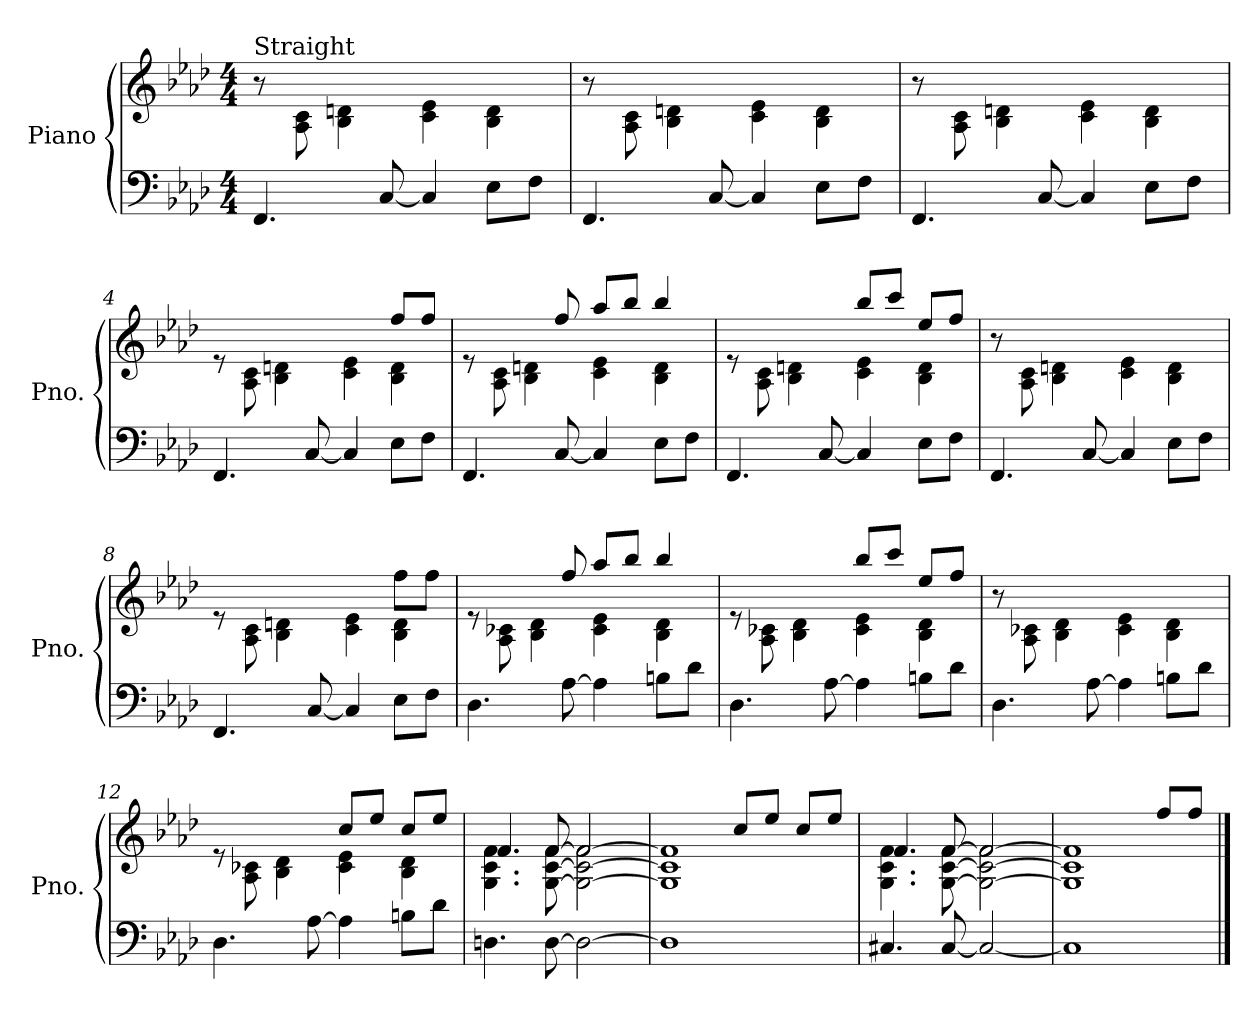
**kern	**kern
*part1	*part1
*staff2	*staff1
*I"Piano	*
*I'Pno.	*
*clefF4	*clefG2
*k[b-e-a-d-]	*k[b-e-a-d-]
*M4/4	*M4/4
*MM120	*MM120
=1	=1
!	!LO:TX:a:t=Straight
4.FF/	8r
.	8A-\ 8c\
.	4B-\ 4dn\
[8C/	.
4C/]	4c\ 4e-\
8E-\L	4B-\ 4d\
8F\J	.
=2	=2
4.FF/	8r
.	8A-\ 8c\
.	4B-\ 4dn\
[8C/	.
4C/]	4c\ 4e-\
8E-\L	4B-\ 4d\
8F\J	.
=3	=3
4.FF/	8r
.	8A-\ 8c\
.	4B-\ 4dn\
[8C/	.
4C/]	4c\ 4e-\
8E-\L	4B-\ 4d\
8F\J	.
=4	=4
*	*^
4.FF/	8re	2.ryy
.	8A-\ 8c\	.
.	4B-\ 4dn\	.
[8C/	.	.
4C/]	4c\ 4e-\	.
8E-\L	4B-\ 4d\	8ff/L
8F\J	.	8ff/J
!!LO:LB:g=z	!!
=5	=5	=5
4.FF/	8re	4.ryy
.	8A-\ 8c\	.
.	4B-\ 4dn\	.
[8C/	.	8ff/
4C/]	4c\ 4e-\	8aa-/L
.	.	8bb-/J
8E-\L	4B-\ 4d\	4bb-/
8F\J	.	.
=6	=6	=6
4.FF/	8re	2ryy
.	8A-\ 8c\	.
.	4B-\ 4dn\	.
[8C/	.	.
4C/]	4c\ 4e-\	8bb-/L
.	.	8ccc/J
8E-\L	4B-\ 4d\	8ee-/L
8F\J	.	8ff/J
*	*v	*v
=7	=7
4.FF/	8r
.	8A-\ 8c\
.	4B-\ 4dn\
[8C/	.
4C/]	4c\ 4e-\
8E-\L	4B-\ 4d\
8F\J	.
=8	=8
*	*^
4.FF/	8re	2.ryy
.	8A-\ 8c\	.
.	4B-\ 4dn\	.
[8C/	.	.
4C/]	4c\ 4e-\	.
8E-\L	4B-\ 4d\	8ff\L
8F\J	.	8ff\J
!!LO:LB:g=z	!!
=9	=9	=9
4.D-\	8re	4.ryy
.	8A-\ 8c-X\	.
.	4B-\ 4d-\	.
[8A-\	.	8ff/
4A-\]	4c-\ 4e-\	8aa-/L
.	.	8bb-/J
8Bn\L	4B-\ 4d-\	4bb-/
8d-\J	.	.
=10	=10	=10
4.D-\	8re	2ryy
.	8A-\ 8c-X\	.
.	4B-\ 4d-\	.
[8A-\	.	.
4A-\]	4c-\ 4e-\	8bb-/L
.	.	8ccc/J
8Bn\L	4B-\ 4d-\	8ee-/L
8d-\J	.	8ff/J
*	*v	*v
=11	=11
4.D-\	8r
.	8A-\ 8c-X\
.	4B-\ 4d-\
[8A-\	.
4A-\]	4c-\ 4e-\
8Bn\L	4B-\ 4d-\
8d-\J	.
=12	=12
*	*^
4.D-\	8re	2ryy
.	8A-\ 8c-X\	.
.	4B-\ 4d-\	.
[8A-\	.	.
4A-\]	4c-\ 4e-\	8cc/L
.	.	8ee-/J
8Bn\L	4B-\ 4d-\	8cc/L
8d-\J	.	8ee-/J
!!LO:LB:g=z	!!
=13	=13	=13
4.Dn\	4.G\ 4.c\ 4.f\	4.f/
[8D\	[8G\ [8c\ [8f\	8f/
2D\_	2G\_ 2c\_ 2f\_	2f/
=14	=14	=14
1D]	1G] 1c] 1f]	2ryy
.	.	8cc/L
.	.	8ee-/J
.	.	8cc/L
.	.	8ee-/J
=15	=15	=15
4.C#X/	4.G\ 4.c\ 4.f\	4.f/
[8C#/	[8G\ [8c\ [8f\	8f/
2C#/_	2G\_ 2c\_ 2f\_	2f/
=16	=16	=16
1C#]	1G] 1c] 1f]	2.ryy
.	.	8ff/L
.	.	8ff/J
*	*v	*v
==	==
*-	*-
